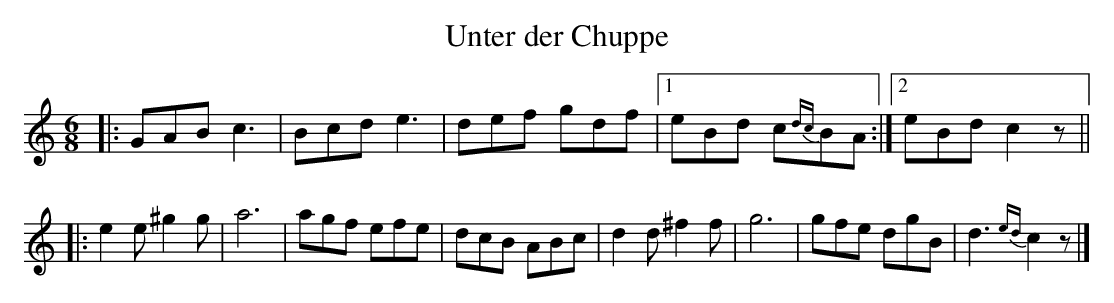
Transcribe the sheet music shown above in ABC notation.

X:1
T: Unter der Chuppe
M: 6/8
L: 1/8
K: C
|: GAB c3 | Bcd e3 | def gdf |1 eBd c{dc}BA :|2 eBd c2z ||
|: e2e ^g2g | a6 | agf efe | dcB ABc \
|  d2d ^f2f | g6 | gfe dgB | d3 {ed}c2z |]
